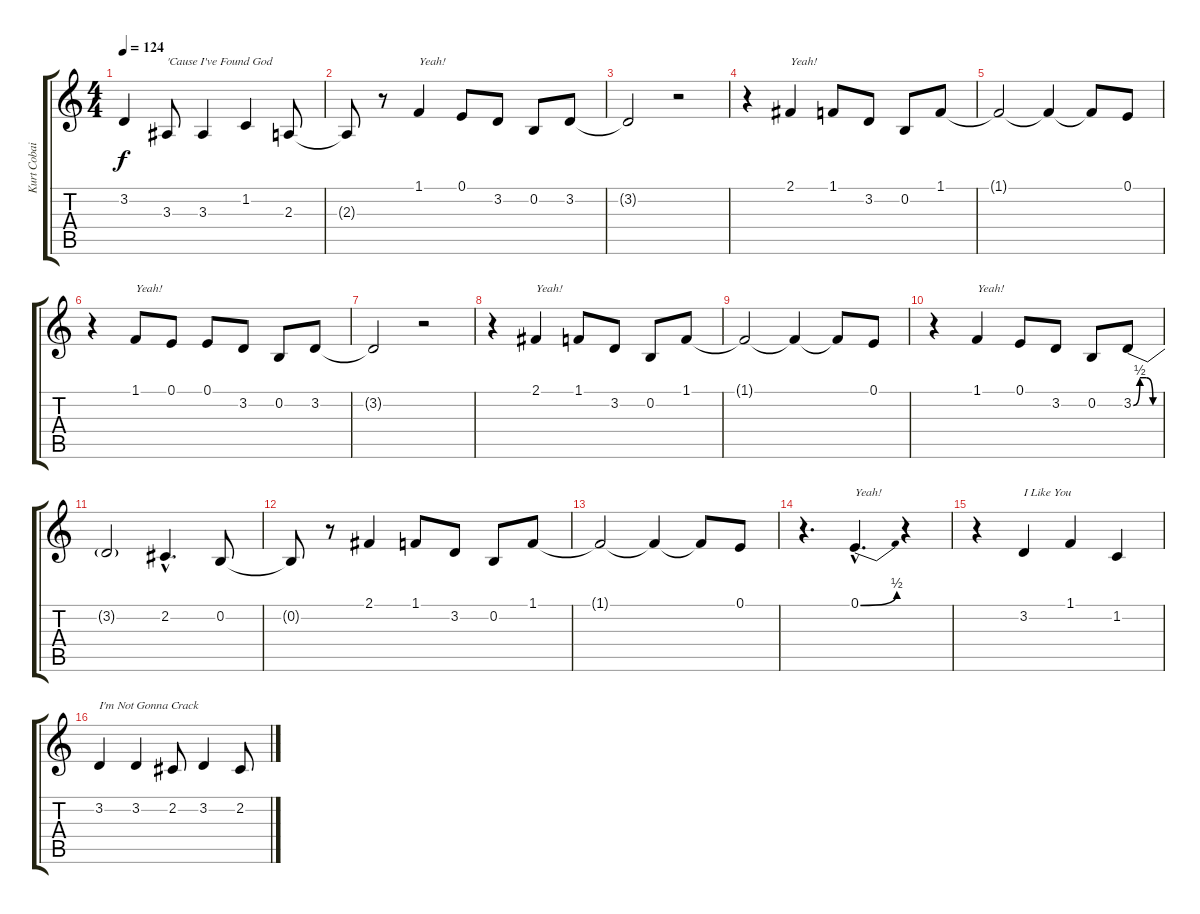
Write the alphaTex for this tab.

\track ("Kurt Cobain" "Kurt Cobai") {instrument tenorsax}
\staff {score tabs}
\tuning (E4 B3 G3 D3 A2 E2) {hide}
\ts (4 4)
\tempo 124
\clef g2
\ks c
3.2{t}.4{dy f} 3.3.8{txt "'Cause I've Found God"} 3.3.4 1.2.4 2.3.8 |
2.3{t}.8{volume 16} r.8 1.1.4{txt "Yeah!"} 0.1.8 3.2.8 0.2.8 3.2.8 |
3.2{t}.2 r.2 |
r.4 2.1.4{txt "Yeah!"} 1.1.8 3.2.8 0.2.8 1.1.8 |
1.1{t}.2 1.1{t}.4 1.1{t}.8 0.1.8 |
r.4 1.1.8{txt "Yeah!"} 0.1.8 0.1.8 3.2.8 0.2.8 3.2.8 |
3.2{t}.2 r.2 |
r.4 2.1.4{txt "Yeah!"} 1.1.8 3.2.8 0.2.8 1.1.8 |
1.1{t}.2 1.1{t}.4 1.1{t}.8 0.1.8 |
r.4 1.1.4{txt "Yeah!"} 0.1.8 3.2.8 0.2.8 3.2{be (custom 0 0 15 2 30 2 45 0 60 0)}.8 |
3.2{t}.2 2.2{hac}.4{d} 0.2.8 |
0.2{t}.8 r.8 2.1.4 1.1.8 3.2.8 0.2.8 1.1.8 |
1.1{t}.2 1.1{t}.4 1.1{t}.8 0.1.8 |
r.4{d} 0.1{be (bend 0 0 60 2) hac}.4{d txt "Yeah!"} r.4 |
r.4 3.2.4{txt "I Like You"} 1.1.4 1.2.4 |
3.2.4{txt "I'm Not Gonna Crack"} 3.2.4 2.2.8 3.2.4 2.2.8
